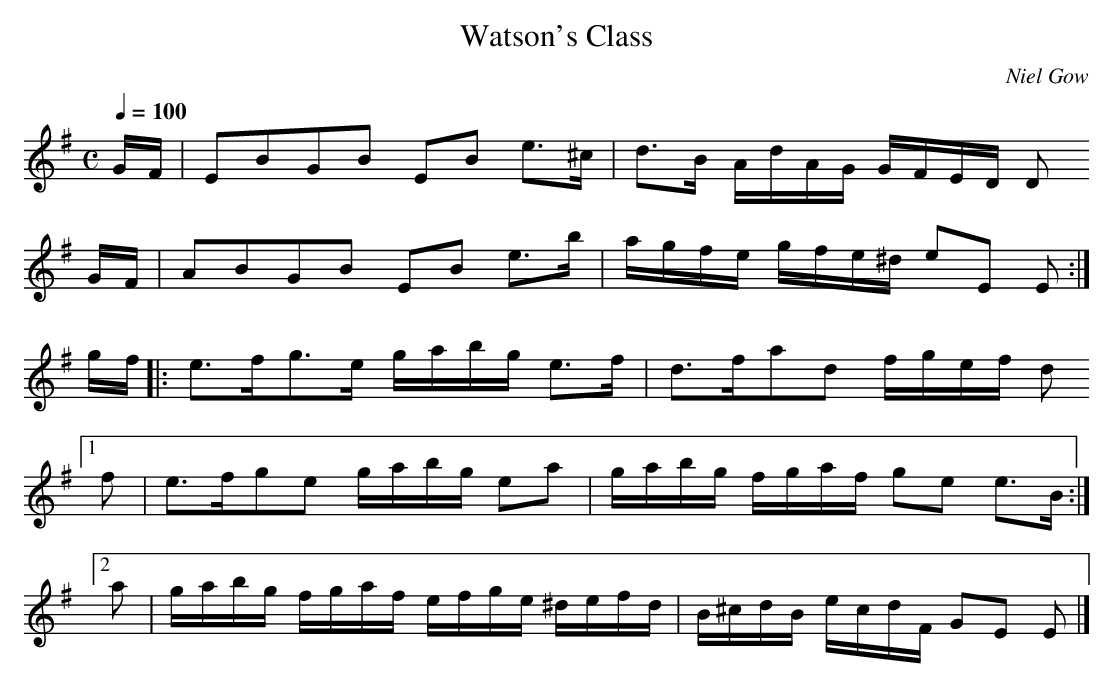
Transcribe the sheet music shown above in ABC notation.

X:1
T:Watson's Class
C:Niel Gow
M:C
L:1/8
Q:1/4=100
K:EMin
   G/F/| EBGB              EB        e>^c    |d>B       A/d/A/G/  G/F/E/D/ D
   G/F/| ABGB              EB        e>b     |a/g/f/e/  g/f/e/^d/ eE       E  :|
   g/f/|:e>fg>e            g/a/b/g/  e>f     |d>fad               f/g/e/f/ d
[1 f   | e>fge             g/a/b/g/  ea      |g/a/b/g/  f/g/a/f/  ge       e>B:|
[2 a   | g/a/b/g/ f/g/a/f/ e/f/g/e/ ^d/e/f/d/|B/^c/d/B/ e/c/d/F/  GE       E  |]

and in these 19th century reels:
